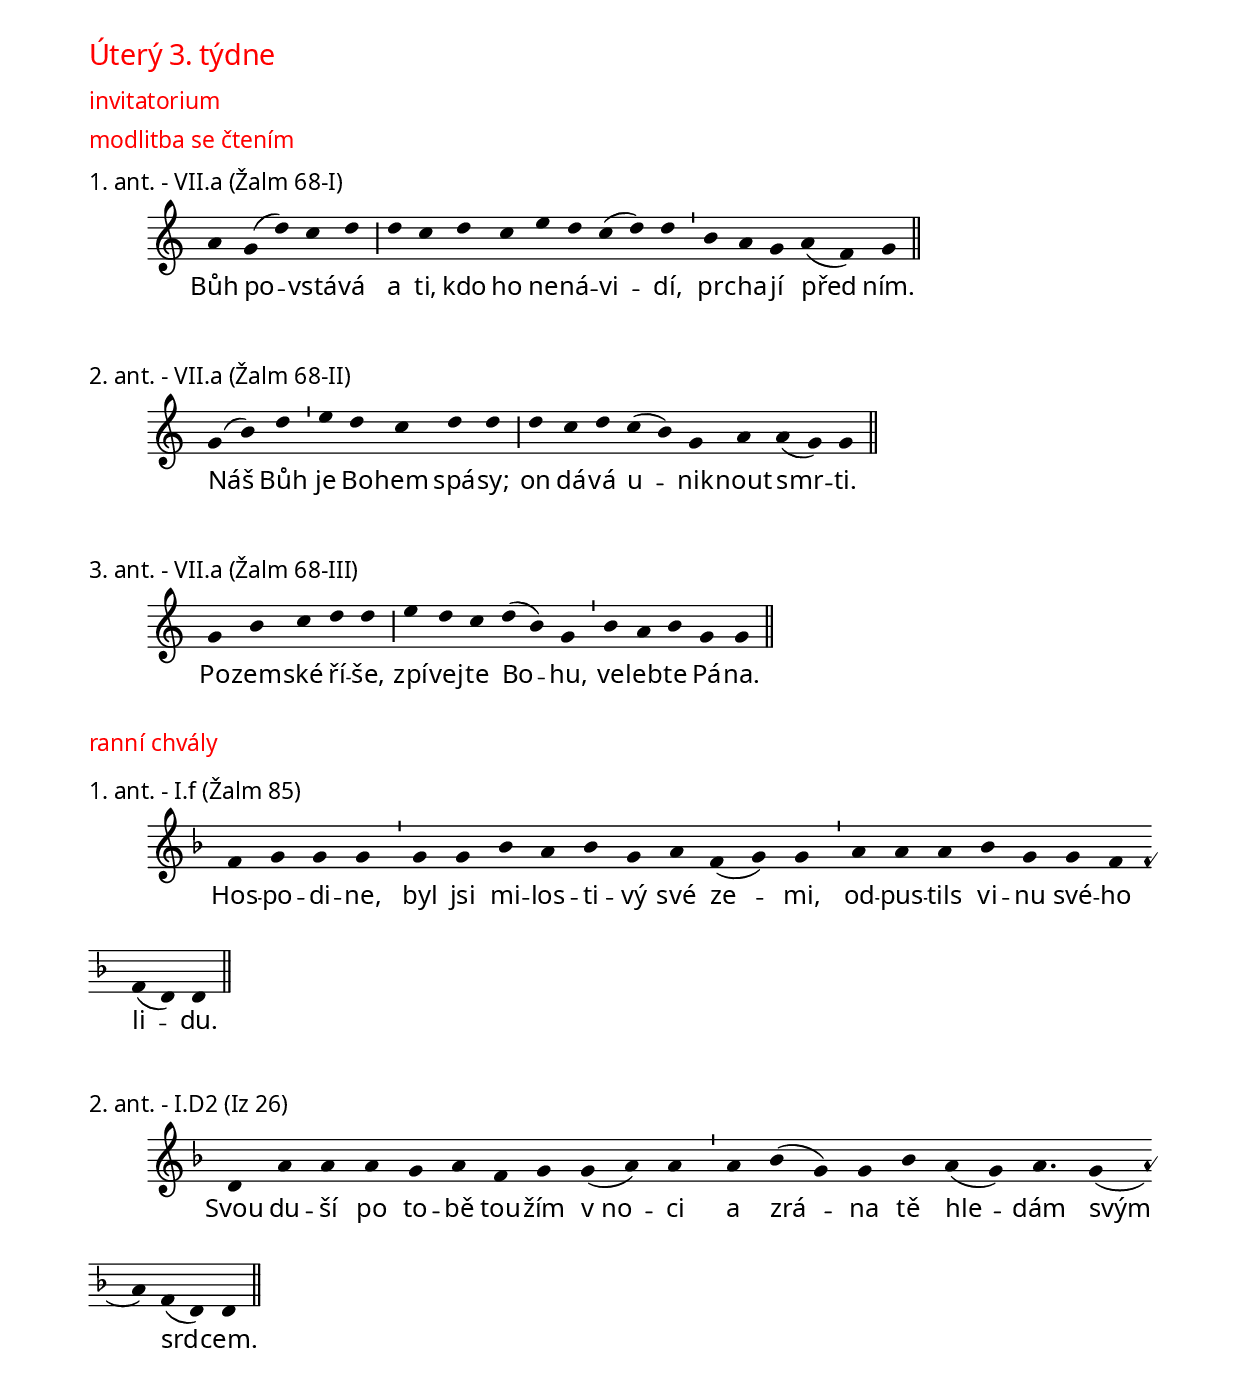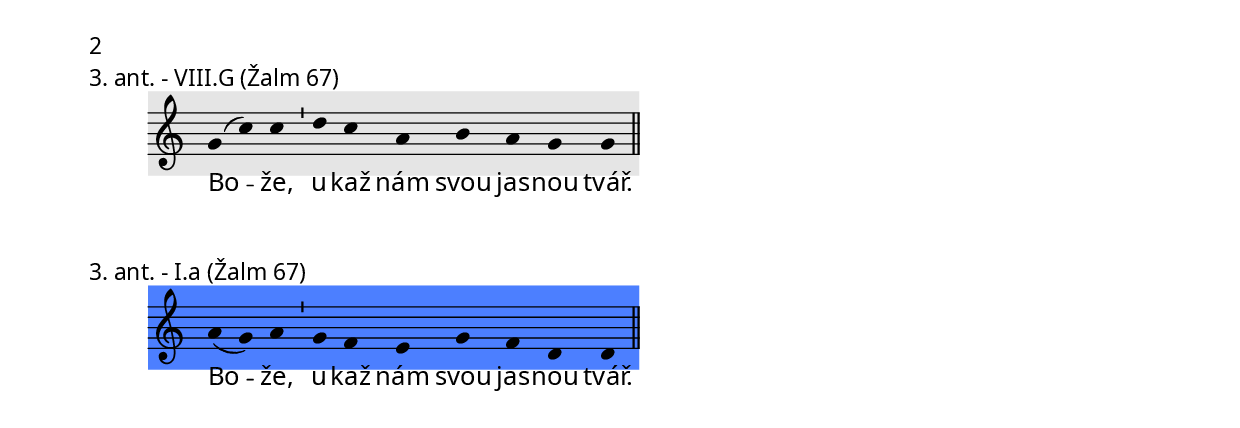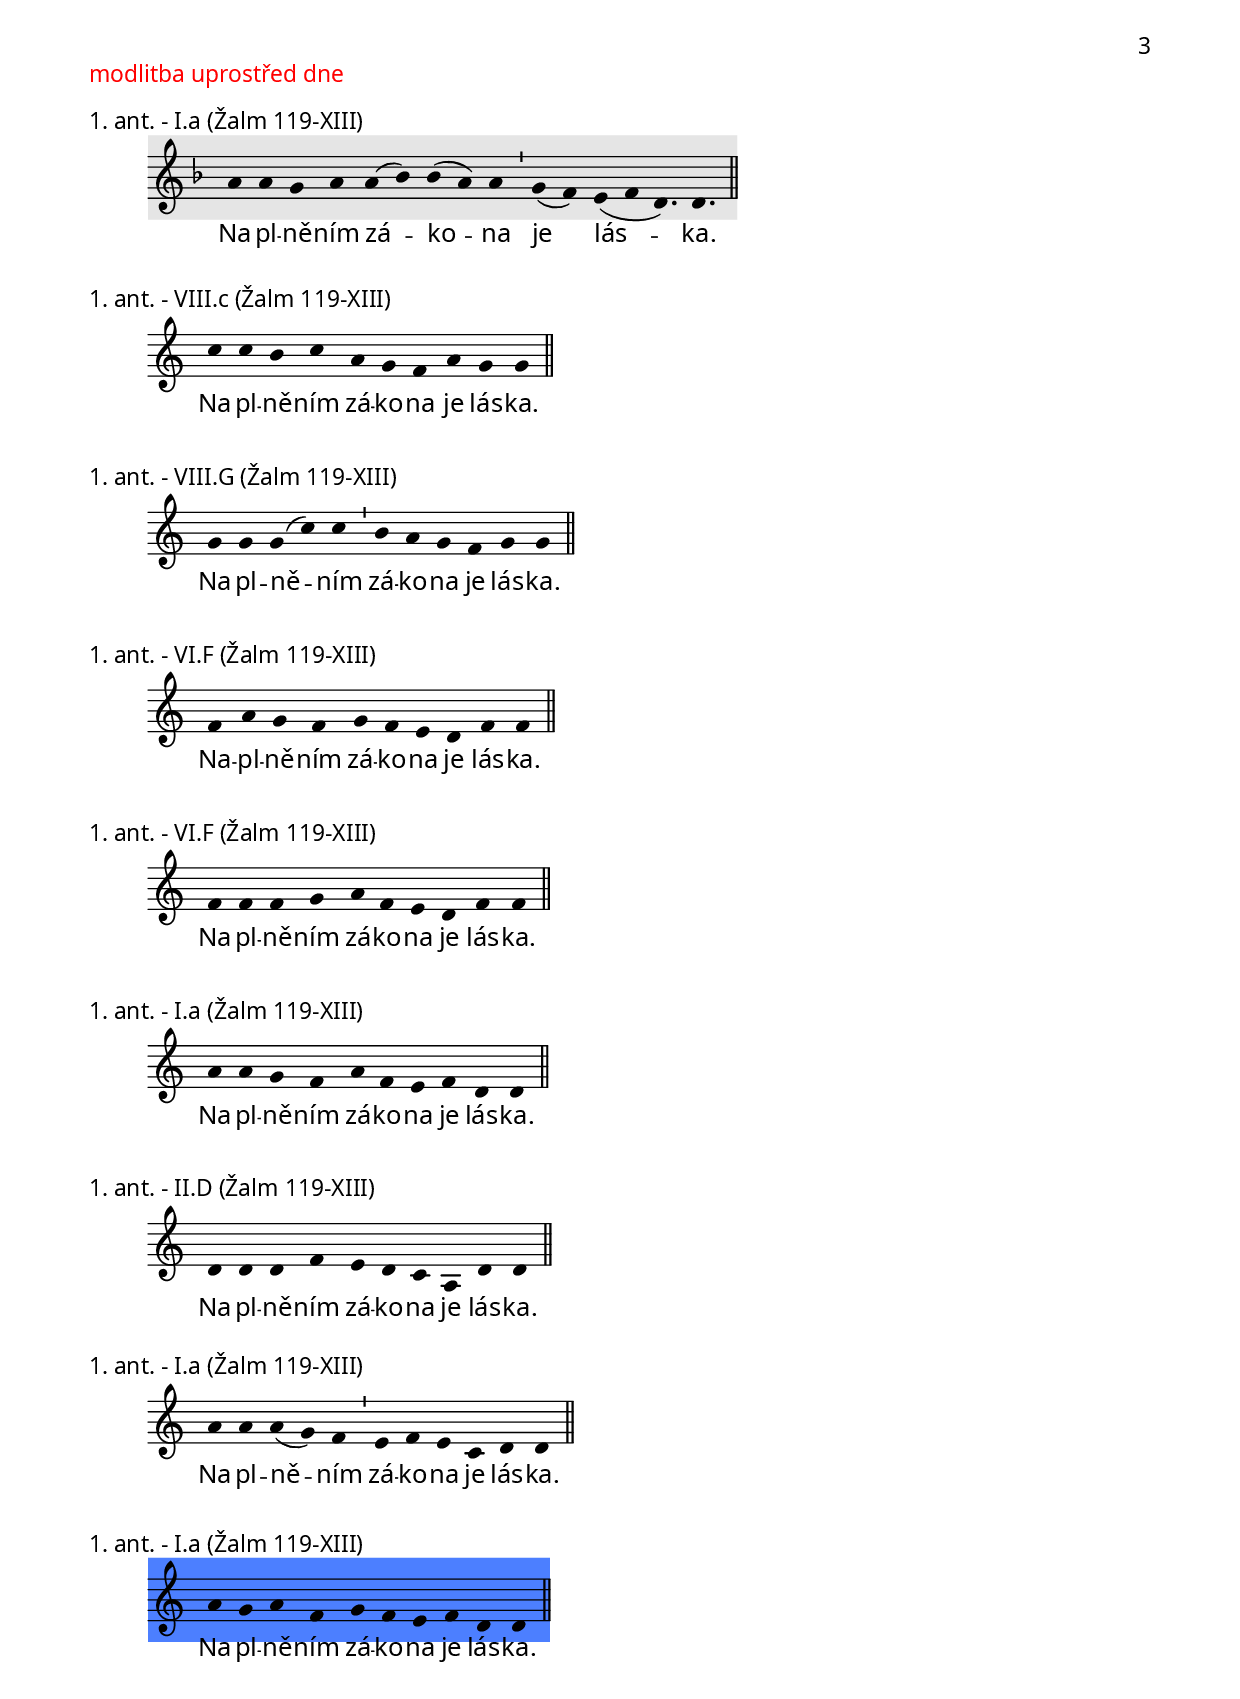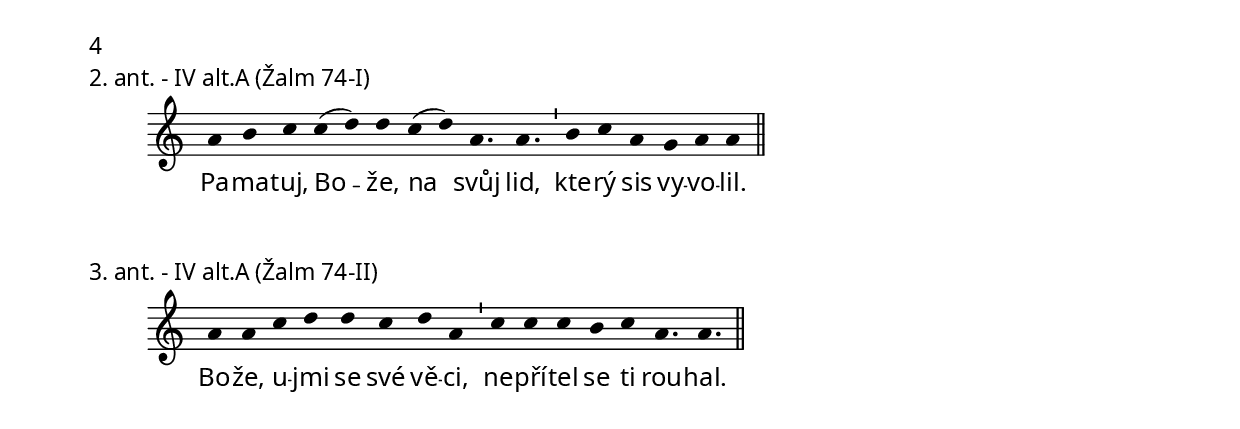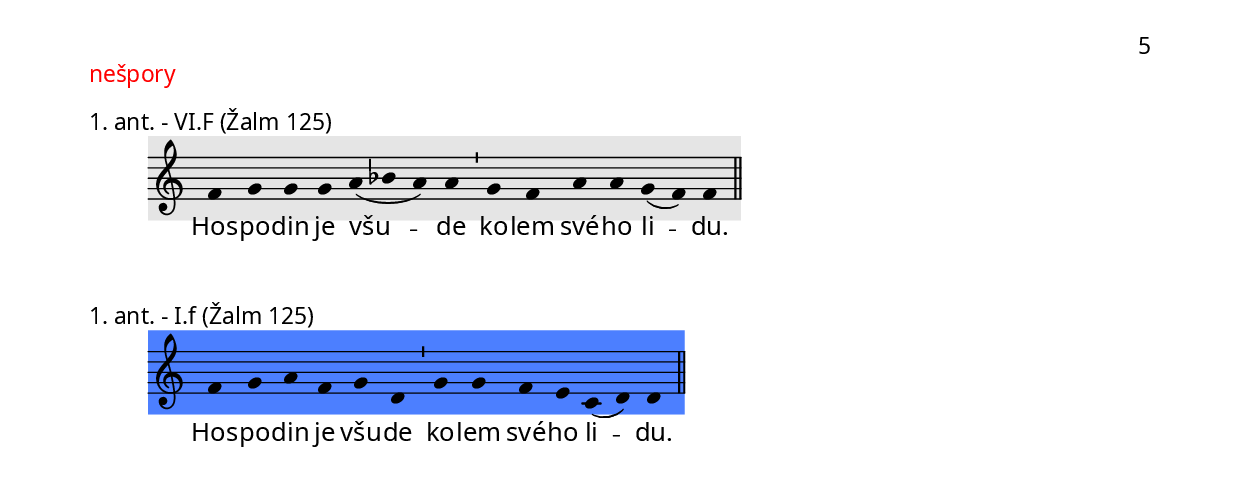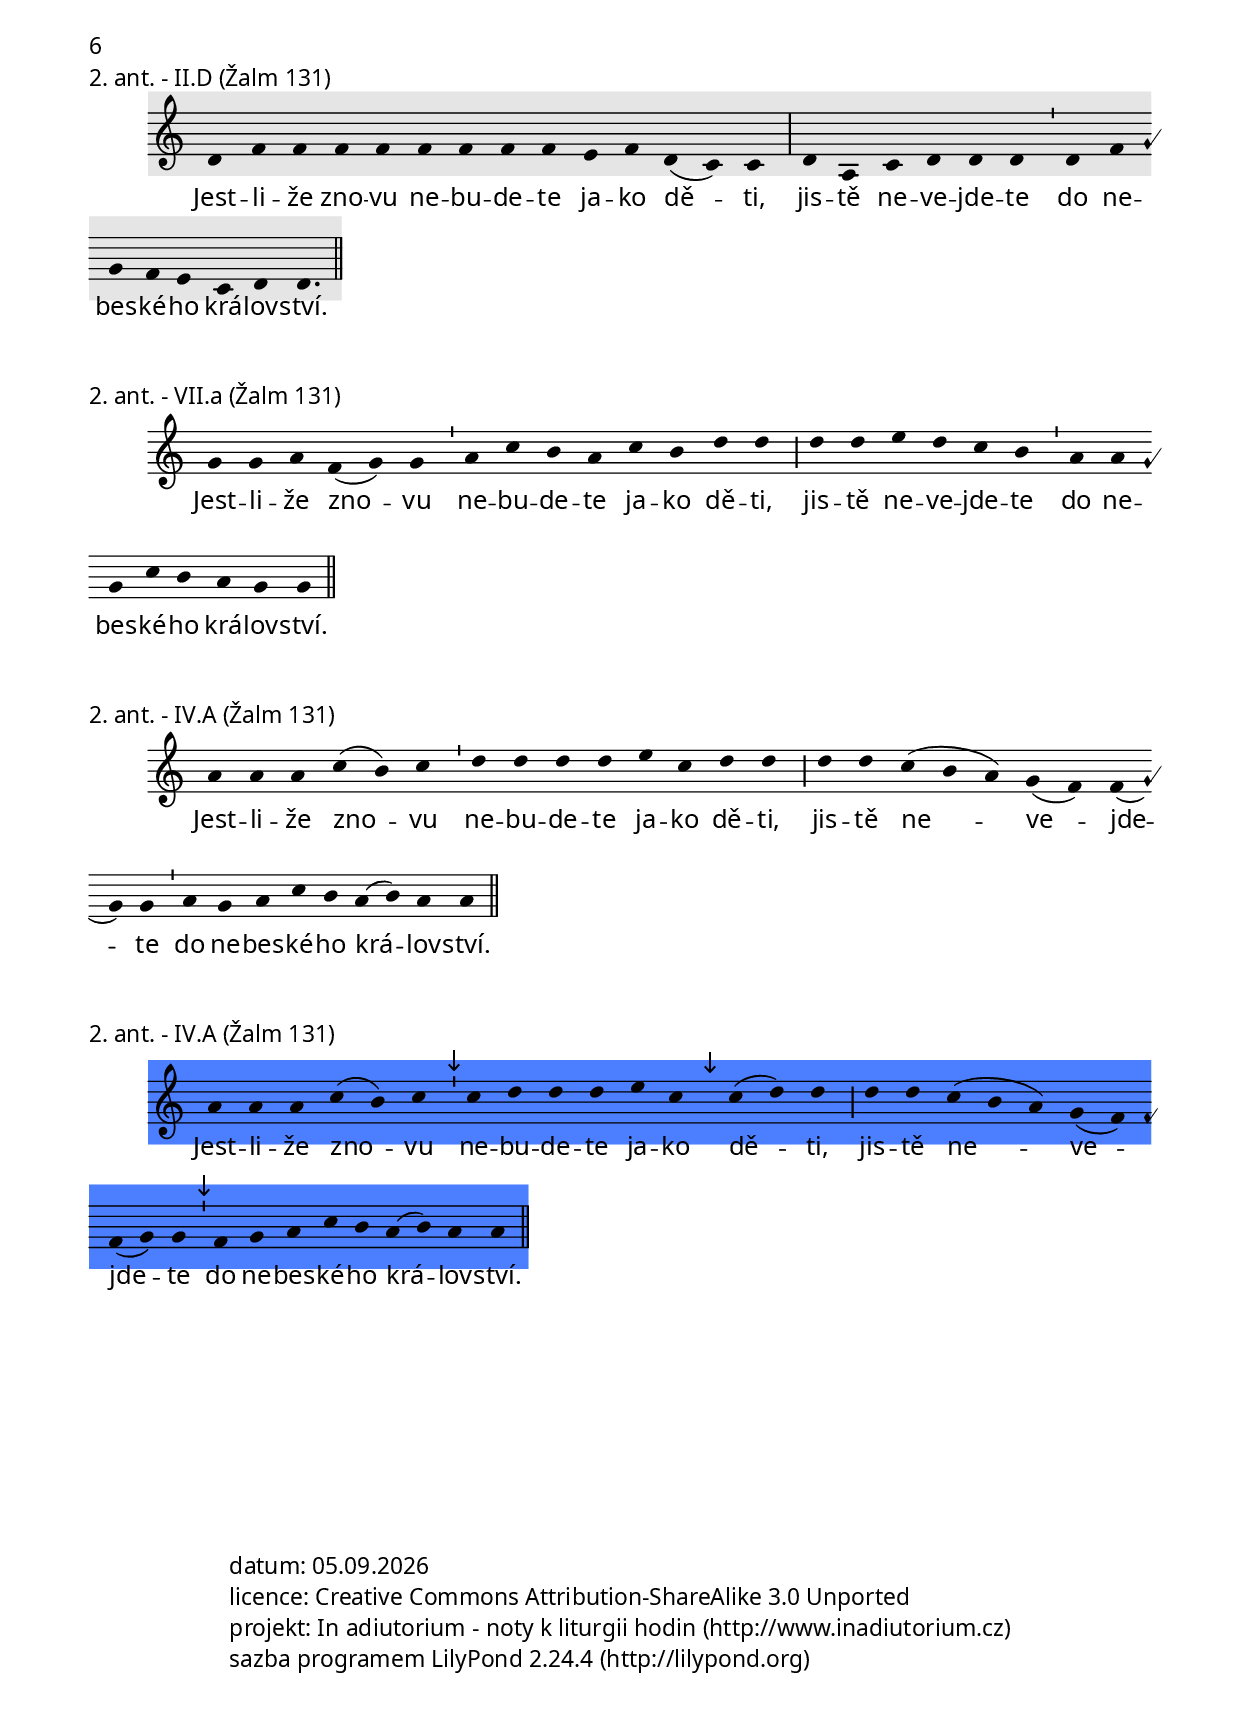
\include "../spolecne.ly"

\markup {\nadpisDen {Úterý 3. týdne}}

\markup {\nadpisHodinka {"invitatorium"}}

%\score { \tIuteryInvitatorium }

\markup {\nadpisHodinka {"modlitba se čtením"}}

\score {
  \relative c'' {
    \choralniRezim
    a4 g( d') c d \barMaior
    d c d c e d c( d) d \barMin b a g a( f) g \barFinalis
  }
  \addlyrics {
    Bůh po -- vstá -- vá 
    a ti, kdo ho ne -- ná -- vi -- dí, pr -- cha -- jí před ním.
  }
  \header {
    quid = "1. ant."
    modus = "VII"
    differentia = "a" 
    psalmus = "Žalm 68-I"
    id = ""
    piece = \markup {\sestavTitulek}
  }
}

\score {
  \relative c'' {
    \choralniRezim
    g4( b) d \barMin e d c d d \barMaior
    d c d c( b) g a a( g) g \barFinalis
  }
  \addlyrics {
    Náš Bůh je Bo -- hem spá -- sy;
    on dá -- vá u -- nik -- nout smr -- ti.
  }
  \header {
    quid = "2. ant."
    modus = "VII"
    differentia = "a" 
    psalmus = "Žalm 68-II"
    id = ""
    piece = \markup {\sestavTitulek}
  }
}

\score {
  \relative c'' {
    \choralniRezim
    g4 b c d d \barMaior
    e d c d( b) g \barMin 
    b a b g g \barFinalis
  }
  \addlyrics {
    Po -- zem -- ské ří -- še,
    zpí -- vej -- te Bo -- hu,
    ve -- leb -- te Pá -- na.
  }
  \header {
    quid = "3. ant."
    modus = "VII"
    differentia = "a" 
    psalmus = "Žalm 68-III"
    id = ""
    piece = \markup {\sestavTitulek}
  }
}

\markup {\nadpisHodinka {"ranní chvály"}}

\score {
  \relative c' {
    \choralniRezim
    \key f \major
    f4 g g g \barMin g g bes a bes g a f( g) g \barMin
    a a a bes g g f f( d) d \barFinalis
  }
  \addlyrics {
    Hos -- po -- di -- ne, byl jsi mi -- los -- ti -- vý své ze -- mi,
    od -- pus -- tils vi -- nu své -- ho li -- du.
  }
  \header {
    quid = "1. ant."
    modus = "I"
    differentia = "f" 
    psalmus = "Žalm 85"
    id = "rch-ant1"
    piece = \markup {\sestavTitulek}
  }
}

\score {
  \relative c' {
    \choralniRezim
    \key f \major d4 a' a a g a f g g( a) a \barMin
    a bes( g) g bes a( g) a4. g4( a) f( d) d \barFinalis
  }
  \addlyrics {
    Svou du -- ší po to -- bě tou -- žím v_no -- ci
    a zrá -- na tě hle -- dám svým srd -- cem.
  }
  \header {
    quid = "2. ant."
    modus = "I"
    differentia = "D2" 
    psalmus = "Iz 26"
    id = "rch-ant2"
    piece = \markup {\sestavTitulek}
  }
}

\pageBreak

\score {
  \relative c'' {
    \zvyraznovacSedy
    \choralniRezim
    g4( c) c \barMin d c a b a g g \barFinalis
  }
  \addlyrics {
    Bo -- že, u -- kaž nám svou jas -- nou tvář.
  }
  \header {
    quid = "3. ant."
    modus = "VIII"
    differentia = "G" 
    psalmus = "Žalm 67"
    id = "rch-ant3"
    piece = \markup {\sestavTitulek}
  }
}

\score {
  \relative c'' {
    \zvyraznovacModry
    \choralniRezim
    a4( g) a \barMin g f e g f d d \barFinalis
  }
  \addlyrics {
    Bo -- že, u -- kaž nám svou jas -- nou tvář.
  }
  \header {
    quid = "3. ant."
    modus = "I"
    differentia = "a" 
    psalmus = "Žalm 67"
    id = "rch-ant3"
    piece = \markup {\sestavTitulek}
  }
}

\pageBreak

%\score { \tIuteryAntBenedictus }

\markup {\nadpisHodinka {"modlitba uprostřed dne"}}

\score {
  \relative c'' {
    \zvyraznovacSedy
    \choralniRezim
    \key f \major
    a4 a g a a( bes) bes( a) a \barMin
    g( f) e( f d4.) d \barFinalis
  }
  \addlyrics {
    Na -- pl -- ně -- ním zá -- ko -- na je lás -- ka.
  }
  \header {
    quid = "1. ant."
    modus = "I"
    differentia = "a" 
    psalmus = "Žalm 119-XIII"
    id = "up-ant1"
    piece = \markup {\sestavTitulek}
  }
}

\score {
  \relative c'' {
    \choralniRezim
    c4 c b c a g f a g g \barFinalis
  }
  \addlyrics {
    Na -- pl -- ně -- ním zá -- ko -- na je lás -- ka.
  }
  \header {
    quid = "1. ant."
    modus = "VIII"
    differentia = "c" 
    psalmus = "Žalm 119-XIII"
    id = "up-ant1"
    piece = \markup {\sestavTitulek}
  }
}

\score {
  \relative c'' {
    \choralniRezim
    g4 g g( c) c \barMin b a g f g g \barFinalis
  }
  \addlyrics {
    Na -- pl -- ně -- ním zá -- ko -- na je lás -- ka.
  }
  \header {
    quid = "1. ant."
    modus = "VIII"
    differentia = "G" 
    psalmus = "Žalm 119-XIII"
    id = "up-ant1"
    piece = \markup {\sestavTitulek}
  }
}

\score {
  \relative c' {
    \choralniRezim
    f4 a g f g f e d f f \barFinalis
  }
  \addlyrics {
    Na -- pl -- ně -- ním zá -- ko -- na je lás -- ka.
  }
  \header {
    quid = "1. ant."
    modus = "VI"
    differentia = "F" 
    psalmus = "Žalm 119-XIII"
    id = "up-ant1"
    piece = \markup {\sestavTitulek}
  }
}

\score {
  \relative c' {
    \choralniRezim
    f4 f f g a f e d f f \barFinalis
  }
  \addlyrics {
    Na -- pl -- ně -- ním zá -- ko -- na je lás -- ka.
  }
  \header {
    quid = "1. ant."
    modus = "VI"
    differentia = "F" 
    psalmus = "Žalm 119-XIII"
    id = "up-ant1"
    piece = \markup {\sestavTitulek}
  }
}

\score {
  \relative c'' {
    \choralniRezim
    a4 a g f a f e f d d \barFinalis
  }
  \addlyrics {
    Na -- pl -- ně -- ním zá -- ko -- na je lás -- ka.
  }
  \header {
    quid = "1. ant."
    modus = "I"
    differentia = "a" 
    psalmus = "Žalm 119-XIII"
    id = "up-ant1"
    piece = \markup {\sestavTitulek}
  }
}

\score {
  \relative c' {
    \choralniRezim
    d d d f e d c a d d \barFinalis
  }
  \addlyrics {
    Na -- pl -- ně -- ním zá -- ko -- na je lás -- ka.
  }
  \header {
    quid = "1. ant."
    modus = "II"
    differentia = "D" 
    psalmus = "Žalm 119-XIII"
    id = "up-ant1"
    piece = \markup {\sestavTitulek}
  }
}

\score {
  \relative c'' {
    \choralniRezim
    a4 a a( g) f \barMin e f e c d d \barFinalis
  }
  \addlyrics {
    Na -- pl -- ně -- ním zá -- ko -- na je lás -- ka.
  }
  \header {
    quid = "1. ant."
    modus = "I"
    differentia = "a" 
    psalmus = "Žalm 119-XIII"
    id = "up-ant1"
    piece = \markup {\sestavTitulek}
  }
}

\score {
  \relative c'' {
    \zvyraznovacModry
    \choralniRezim
    a4 g a f g f e f d d \barFinalis
  }
  \addlyrics {
    Na -- pl -- ně -- ním zá -- ko -- na je lás -- ka.
  }
  \header {
    quid = "1. ant."
    modus = "I"
    differentia = "a" 
    psalmus = "Žalm 119-XIII"
    id = "up-ant1"
    piece = \markup {\sestavTitulek}
  }
}

\pageBreak

\score {
  \relative c'' {
    \choralniRezim
    a4 b c c( d) d c( d) a4. a \barMin b4 c a g a a \barFinalis
  }
  \addlyrics {
    Pa -- ma -- tuj, Bo -- že, na svůj lid, kte -- rý sis vy -- vo -- lil.
  }
  \header {
    quid = "2. ant."
    modus = "IV alt"
    differentia = "A" 
    psalmus = "Žalm 74-I"
    id = "up-ant2"
    piece = \markup {\sestavTitulek}
  }
}

\score {
  \relative c'' {
    \choralniRezim
    a4 a c d d c d a \barMin
    c c c b c a4. a \barFinalis
  }
  \addlyrics {
    Bo -- že, u -- jmi se své vě -- ci, ne -- pří -- tel se ti rou -- hal.
  }
  \header {
    quid = "3. ant."
    modus = "IV alt"
    differentia = "A" 
    psalmus = "Žalm 74-II"
    id = "up-ant3"
    piece = \markup {\sestavTitulek}
  }
}

\pageBreak

\markup {\nadpisHodinka {"nešpory"}}

\score {
  \relative c' {
    \zvyraznovacSedy
    \choralniRezim
    \stemUp % aby ligaturova cara byla dole a nekolidovala s beckem
    f4 g g g a( bes a) a \barMin
    g f a a g( f) f \barFinalis
  }
  \addlyrics {
    Hos -- po -- din je všu -- de ko -- lem své -- ho li -- du.
  }
  \header {
    quid = "1. ant."
    modus = "VI"
    differentia = "F" 
    psalmus = "Žalm 125"
    id = "ne-ant1"
    piece = \markup {\sestavTitulek}
  }
}

\score {
  \relative c' {
    \zvyraznovacModry
    \choralniRezim
    f4 g a f g d \barMin
    g g f e c( d) d \barFinalis
  }
  \addlyrics {
    Hos -- po -- din je všu -- de 
    ko -- lem své -- ho li -- du.
  }
  \header {
    quid = "1. ant."
    modus = "I"
    differentia = "f" 
    psalmus = "Žalm 125"
    id = "ne-ant1"
    piece = \markup {\sestavTitulek}
  }
}

\pageBreak

\score {
  \relative c' {
    \zvyraznovacSedy
    \choralniRezim
    d4 f f f f f f f f e f d( c) c \barMax
    d a c d d d \barMin d f g f e c d d4. \barFinalis
  }
  \addlyrics {
    Jest -- li -- že zno -- vu ne -- bu -- de -- te ja -- ko dě -- ti,
    jis -- tě ne -- ve -- jde -- te do ne -- bes -- ké -- ho krá -- lov -- ství.
  }
  \header {
    quid = "2. ant."
    modus = "II"
    differentia = "D" 
    psalmus = "Žalm 131"
    id = "ne-ant2"
    piece = \markup {\sestavTitulek}
  }
}

\score {
  \relative c'' {
    \choralniRezim
    g4 g a f( g) g \barMin a c b a c b d d \barMaior
    d d e d c b \barMin a a g c b a g g \barFinalis
  }
  \addlyrics {
    Jest -- li -- že zno -- vu 
    ne -- bu -- de -- te ja -- ko dě -- ti,
    jis -- tě ne -- ve -- jde -- te do ne -- bes -- ké -- ho krá -- lov -- ství.
  }
  \header {
    quid = "2. ant."
    modus = "VII"
    differentia = "a" 
    psalmus = "Žalm 131"
    id = "ne-ant2"
    piece = \markup {\sestavTitulek}
  }
}

\score {
  \relative c'' {
    \choralniRezim
    a4 a a c( b) c \barMin 
    d d d d e c d d \barMaior
    d d c( b a) g( f) f( g) g \barMin 
    a g a c b a( b) a a \barFinalis
  }
  \addlyrics {
    Jest -- li -- že zno -- vu 
    ne -- bu -- de -- te ja -- ko dě -- ti,
    jis -- tě ne -- ve -- jde -- te 
    do ne -- bes -- ké -- ho krá -- lov -- ství.
  }
  \header {
    quid = "2. ant."
    modus = "IV"
    differentia = "A" 
    psalmus = "Žalm 131"
    id = "ne-ant2"
    piece = \markup {\sestavTitulek}
  }
}

\score {
  \relative c'' {
    \zvyraznovacModry
    \choralniRezim
    a4 a a c( b) c \barMin 
    \mark\sipka c d d d e c \mark\sipka c( d) d \barMaior
    d d c( b a) g( f) f( g) g \barMin 
    \mark\sipka f g a c b a( b) a a \barFinalis
  }
  \addlyrics {
    Jest -- li -- že zno -- vu 
    ne -- bu -- de -- te ja -- ko dě -- ti,
    jis -- tě ne -- ve -- jde -- te 
    do ne -- bes -- ké -- ho krá -- lov -- ství.
  }
  \header {
    quid = "2. ant."
    modus = "IV"
    differentia = "A" 
    psalmus = "Žalm 131"
    id = "ne-ant2"
    piece = \markup {\sestavTitulek}
  }
}

%\score { \tIuteryNespAntIII }

%\score { \tIuteryAntMagnificat }